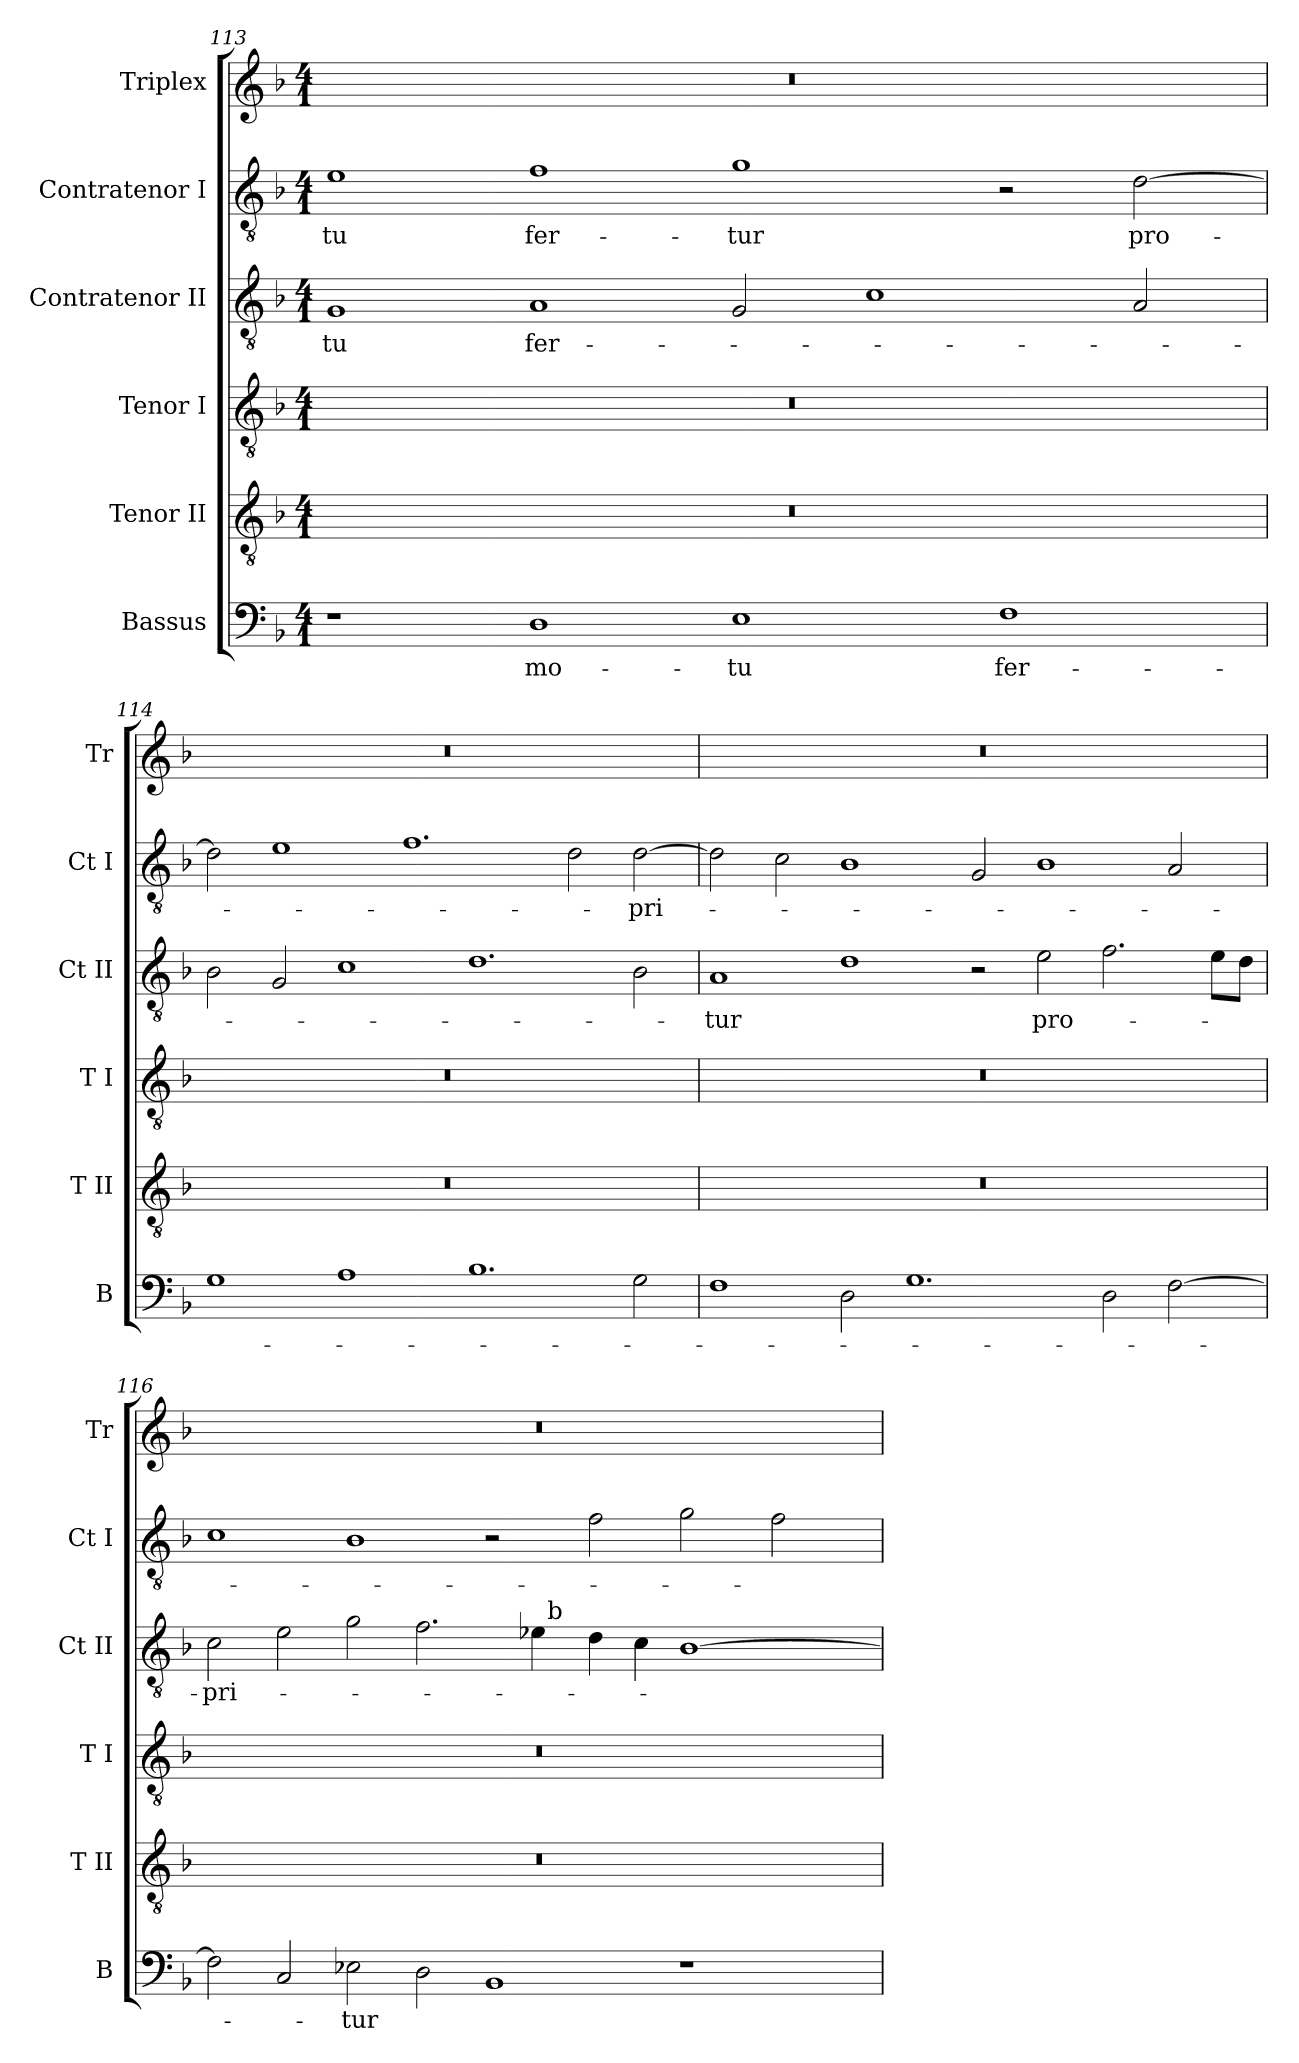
**kern	**text	**kern	**kern	**kern	**text	**kern	**text	**kern
*part6	*part6	*part5	*part4	*part3	*part3	*part2	*part2	*part1
*staff6	*staff6	*staff5	*staff4	*staff3	*staff3	*staff2	*staff2	*staff1
*I"Bassus	*	*I"Tenor II	*I"Tenor I	*I"Contratenor II	*	*I"Contratenor I	*	*I"Triplex
*I'B	*	*I'T II	*I'T I	*I'Ct II	*	*I'Ct I	*	*I'Tr
*clefF4	*	*clefGv2	*clefGv2	*clefGv2	*	*clefGv2	*	*clefG2
*	*	*ITrd7c12	*ITrd7c12	*ITrd7c12	*	*ITrd7c12	*	*
*k[b-]	*	*k[b-]	*k[b-]	*k[b-]	*	*k[b-]	*	*k[b-]
*F:	*	*F:	*F:	*F:	*	*F:	*	*F:
*M4/1	*	*M4/1	*M4/1	*M4/1	*	*M4/1	*	*M4/1
=113	=113	=113	=113	=113	=113	=113	=113	=113
!	!	!LO:N:vis=1	!LO:N:vis=1	!	!	!	!	!
!	!	!	!	!	!LO:LY:b:color=#000000	!	!	!
!	!	!	!	!	!	!	!LO:LY:b:color=#000000	!LO:N:vis=1
1r	.	00r	00r	1GGi	-tu	1Ei	-tu	00r
!	!LO:LY:b:color=#000000	!	!	!	!	!	!	!
!	!	!	!	!	!LO:LY:b:color=#000000	!	!	!
!	!	!	!	!	!	!	!LO:LY:b:color=#000000	!
1Di	mo-	.	.	1AAi	fer-	1Fi	fer-	.
!	!LO:LY:b:color=#000000	!	!	!	!	!	!	!
!	!	!	!	!	!	!	!LO:LY:b:color=#000000	!
1Ei	-tu	.	.	2GGi/	.	1Gi	-tur	.
.	.	.	.	1Ci	.	.	.	.
!	!LO:LY:b:color=#000000	!	!	!	!	!	!	!
1Fi	fer-	.	.	.	.	2r	.	.
!	!	!	!	!	!	!	!LO:LY:b:color=#000000	!
.	.	.	.	2AAi/	.	[>2Di\	pro-	.
!!LO:PB:g=z
=114	=114	=114	=114	=114	=114	=114	=114	=114
!	!	!LO:N:vis=1	!LO:N:vis=1	!	!	!	!	!LO:N:vis=1
1Gi	.	00r	00r	2BB-i\	.	2Di\]	.	00r
.	.	.	.	2GGi/	.	1Ei	.	.
1Ai	.	.	.	1Ci	.	.	.	.
.	.	.	.	.	.	1.Fi	.	.
1.B-i	.	.	.	1.Di	.	.	.	.
.	.	.	.	.	.	2Di\	.	.
!	!	!	!	!	!	!	!LO:LY:b:color=#000000	!
2Gi\	.	.	.	2BB-i\	.	[>2Di\	-pri-	.
=115	=115	=115	=115	=115	=115	=115	=115	=115
!	!	!LO:N:vis=1	!LO:N:vis=1	!	!	!	!	!
!	!	!	!	!	!LO:LY:b:color=#000000	!	!	!LO:N:vis=1
1Fi	.	00r	00r	1AAi	-tur	2Di\]	.	00r
.	.	.	.	.	.	2Ci\	.	.
2Di\	.	.	.	1Di	.	1BB-i	.	.
1.Gi	.	.	.	.	.	.	.	.
.	.	.	.	2r	.	2GGi/	.	.
!	!	!	!	!	!LO:LY:b:color=#000000	!	!	!
.	.	.	.	2Ei\	pro-	1BB-i	.	.
2Di\	.	.	.	2.Fi\	.	.	.	.
[>2Fi\	.	.	.	.	.	2AAi/	.	.
.	.	.	.	8Ei\L	.	.	.	.
.	.	.	.	8Di\J	.	.	.	.
!!LO:LB:g=z
=116	=116	=116	=116	=116	=116	=116	=116	=116
!	!	!LO:N:vis=1	!LO:N:vis=1	!	!	!	!	!
!	!	!	!	!	!LO:LY:b:color=#000000	!	!	!LO:N:vis=1
*	*	*	*	*^	*	*	*	*
2Fi\]	.	00r	00r	2Ci\	1ryy	-pri-	1Ci	.	00r
2Ci/	.	.	.	2Ei\	.	.	.	.	.
!	!LO:LY:b:color=#000000	!	!	!	!	!	!	!	!
2E-Xi\	-tur	.	.	2Gi\	1ryy	.	1BB-i	.	.
2Di\	.	.	.	2.Fi\	.	.	.	.	.
1BB-i	.	.	.	.	4ryy	.	2r	.	.
.	.	.	.	4E-i\	32ryy	.	.	.	.
.	.	.	.	.	256ryy	.	.	.	.
!	!	!	!	!	!LO:TX:a:t=b	!	!	!	!
.	.	.	.	.	1ryy	.	.	.	.
.	.	.	.	4Di\	.	.	2Fi\	.	.
.	.	.	.	4Ci\	.	.	.	.	.
1r	.	.	.	[>1BB-i	.	.	2Gi\	.	.
.	.	.	.	.	2ryy	.	.	.	.
.	.	.	.	.	.	.	2Fi\	.	.
.	.	.	.	.	8ryy	.	.	.	.
.	.	.	.	.	16ryy	.	.	.	.
.	.	.	.	.	64..ryy	.	.	.	.
*	*	*	*	*v	*v	*	*	*	*
=	=	=	=	=	=	=	=	=
*-	*-	*-	*-	*-	*-	*-	*-	*-
